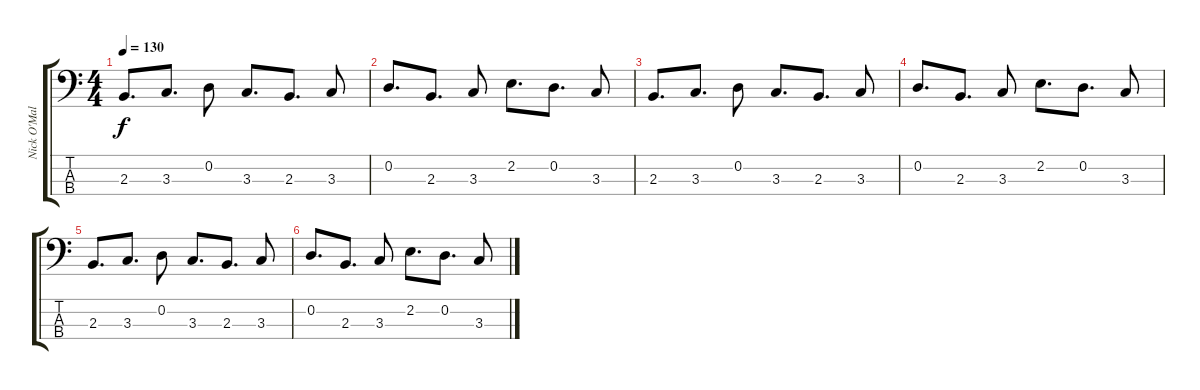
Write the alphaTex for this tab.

\track ("Nick O'Malley" "Nick O'Mal") {instrument electricbassfinger}
\staff {score tabs}
\tuning (G2 D2 A1 E1) {hide}
\ts (4 4)
\tempo 130
\clef f4
\ks c
2.3.8{d dy f} 3.3.8{d} 0.2.8 3.3.8{d} 2.3.8{d} 3.3.8 |
0.2.8{d} 2.3.8{d} 3.3.8 2.2.8{d} 0.2.8{d} 3.3.8 |
2.3.8{d} 3.3.8{d} 0.2.8 3.3.8{d} 2.3.8{d} 3.3.8 |
0.2.8{d} 2.3.8{d} 3.3.8 2.2.8{d} 0.2.8{d} 3.3.8 |
2.3.8{d} 3.3.8{d} 0.2.8 3.3.8{d} 2.3.8{d} 3.3.8 |
0.2.8{d} 2.3.8{d} 3.3.8 2.2.8{d} 0.2.8{d} 3.3.8
